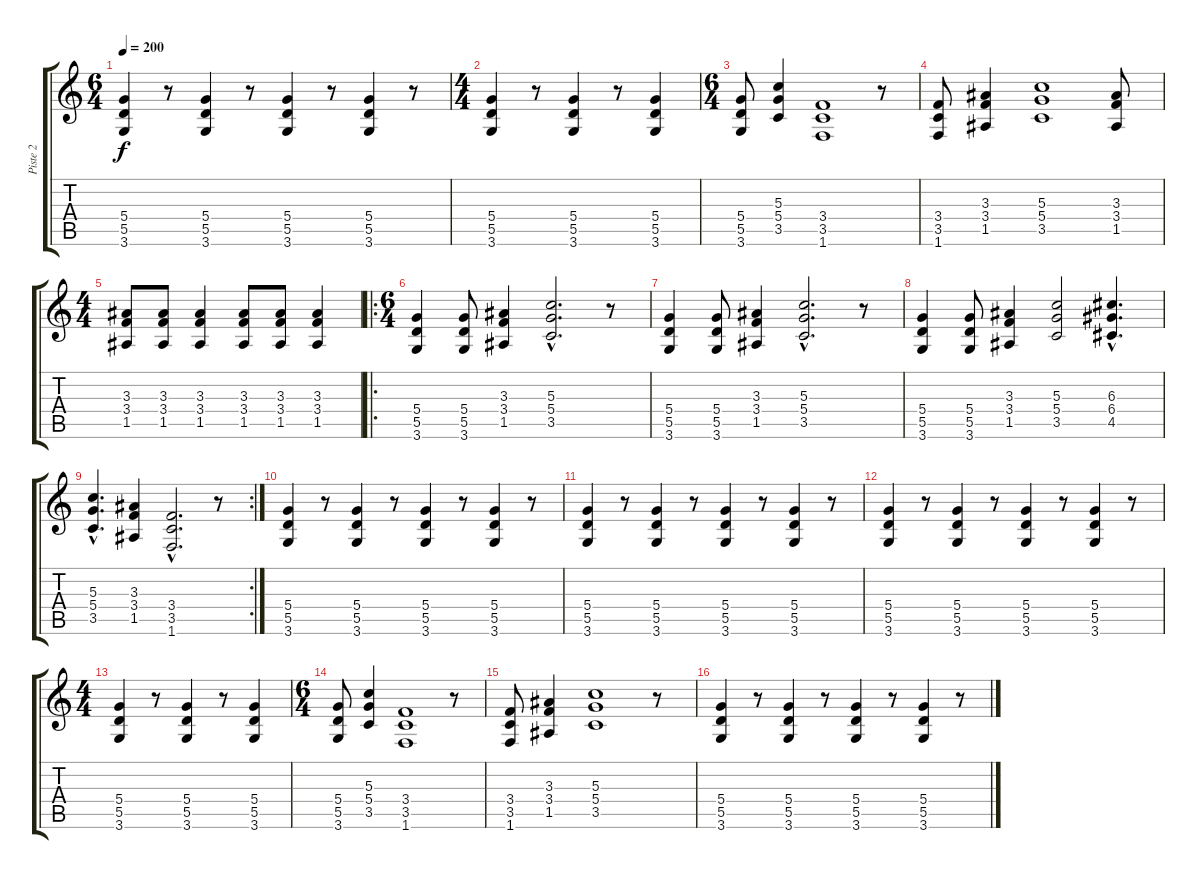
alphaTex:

\track ("Piste 2" "Piste 2") {instrument overdrivenguitar}
\staff {score tabs}
\tuning (E4 B3 G3 D3 A2 E2) {hide}
\ts (6 4)
\tempo 200
\clef g2
\ks c
(5.4 5.5 3.6).4{dy f} r.8 (5.4 5.5 3.6).4 r.8 (5.4 5.5 3.6).4 r.8 (5.4 5.5 3.6).4 r.8 |
\ts (4 4)
(5.4 5.5 3.6).4 r.8 (5.4 5.5 3.6).4 r.8 (5.4 5.5 3.6).4 |
\ts (6 4)
(5.4 5.5 3.6).8 (5.3 5.4 3.5).4 (3.4 3.5 1.6).1 r.8 |
(3.4 3.5 1.6).8 (3.3 3.4 1.5).4 (5.3 5.4 3.5).1 (3.3 3.4 1.5).8 |
\ts (4 4)
(3.3 3.4 1.5).8 (3.3 3.4 1.5).8 (3.3 3.4 1.5).4 (3.3 3.4 1.5).8 (3.3 3.4 1.5).8 (3.3 3.4 1.5).4 |
\ro
\ts (6 4)
(5.4 5.5 3.6).4 (5.4 5.5 3.6).8 (3.3 3.4 1.5).4 (5.3{hac} 5.4{hac} 3.5{hac}).2{d} r.8 |
(5.4 5.5 3.6).4 (5.4 5.5 3.6).8 (3.3 3.4 1.5).4 (5.3{hac} 5.4{hac} 3.5{hac}).2{d} r.8 |
(5.4 5.5 3.6).4 (5.4 5.5 3.6).8 (3.3 3.4 1.5).4 (5.3 5.4 3.5).2 (6.3{hac} 6.4{hac} 4.5{hac}).4{d} |
\rc 2
(5.3{hac} 5.4{hac} 3.5{hac}).4{d} (3.3 3.4 1.5).4 (3.4{hac} 3.5{hac} 1.6{hac}).2{d} r.8 |
(5.4 5.5 3.6).4 r.8 (5.4 5.5 3.6).4 r.8 (5.4 5.5 3.6).4 r.8 (5.4 5.5 3.6).4 r.8 |
(5.4 5.5 3.6).4 r.8 (5.4 5.5 3.6).4 r.8 (5.4 5.5 3.6).4 r.8 (5.4 5.5 3.6).4 r.8 |
(5.4 5.5 3.6).4 r.8 (5.4 5.5 3.6).4 r.8 (5.4 5.5 3.6).4 r.8 (5.4 5.5 3.6).4 r.8 |
\ts (4 4)
(5.4 5.5 3.6).4 r.8 (5.4 5.5 3.6).4 r.8 (5.4 5.5 3.6).4 |
\ts (6 4)
(5.4 5.5 3.6).8 (5.3 5.4 3.5).4 (3.4 3.5 1.6).1 r.8 |
(3.4 3.5 1.6).8 (3.3 3.4 1.5).4 (5.3 5.4 3.5).1 r.8 |
(5.4 5.5 3.6).4 r.8 (5.4 5.5 3.6).4 r.8 (5.4 5.5 3.6).4 r.8 (5.4 5.5 3.6).4 r.8
